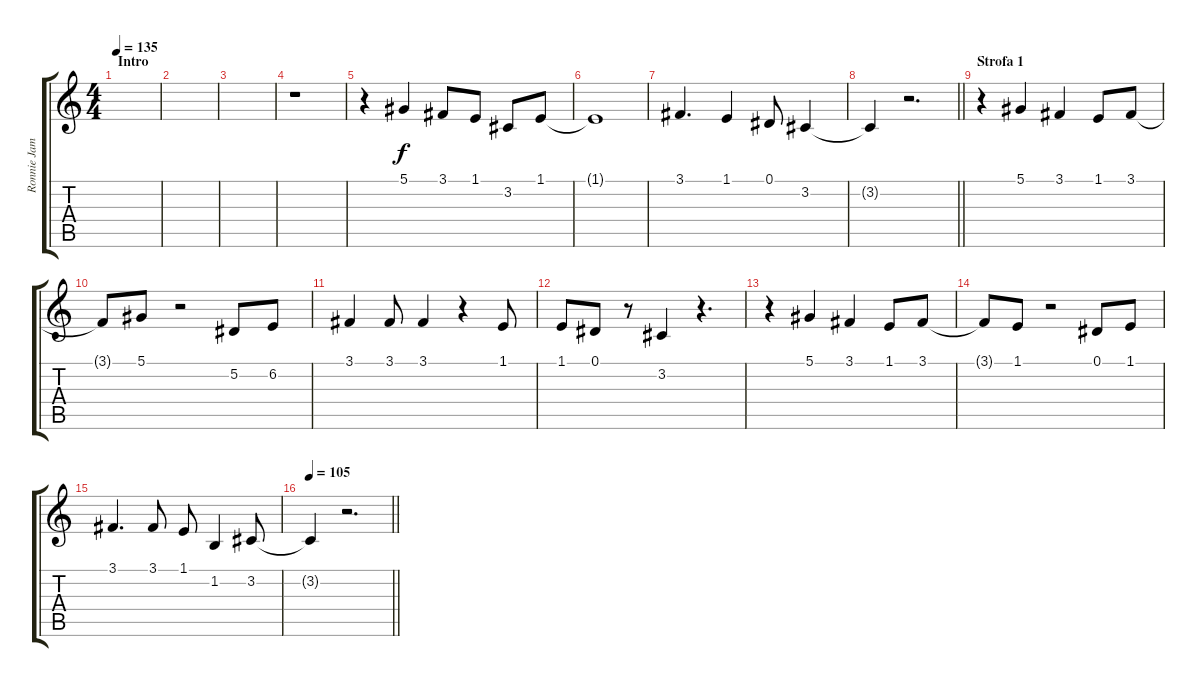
\track ("Ronnie James Dio" "Ronnie Jam") {instrument altosax}
\staff {score tabs}
\tuning (Eb4 Bb3 Gb3 Db3 Ab2 Eb2) {hide}
\ts (4 4)
\section ("" "Intro")
\tempo 135
\tempo 105
\tempo 135
\clef g2
\ks c
|
|
|
r.1{instrument choiraahs} |
r.4 5.1.4 3.1.8 1.1.8 3.2.8 1.1.8 |
1.1{t}.1 |
3.1.4{d} 1.1.4 0.1.8 3.2.4 |
\barLineRight lightlight
3.2{t}.4 r.2{d} |
\section ("" "Strofa 1")
r.4 5.1.4 3.1.4 1.1.8 3.1.8 |
3.1{t}.8 5.1.8 r.2 5.2.8 6.2.8 |
3.1.4 3.1.8 3.1.4 r.4 1.1.8 |
1.1.8 0.1.8 r.8 3.2.4 r.4{d} |
r.4 5.1.4 3.1.4 1.1.8 3.1.8 |
3.1{t}.8 1.1.8 r.2 0.1.8 1.1.8 |
3.1.4{d} 3.1.8 1.1.8 1.2.4 3.2.8 |
\tempo 105
\barLineRight lightlight
3.2{t}.4 r.2{d}
